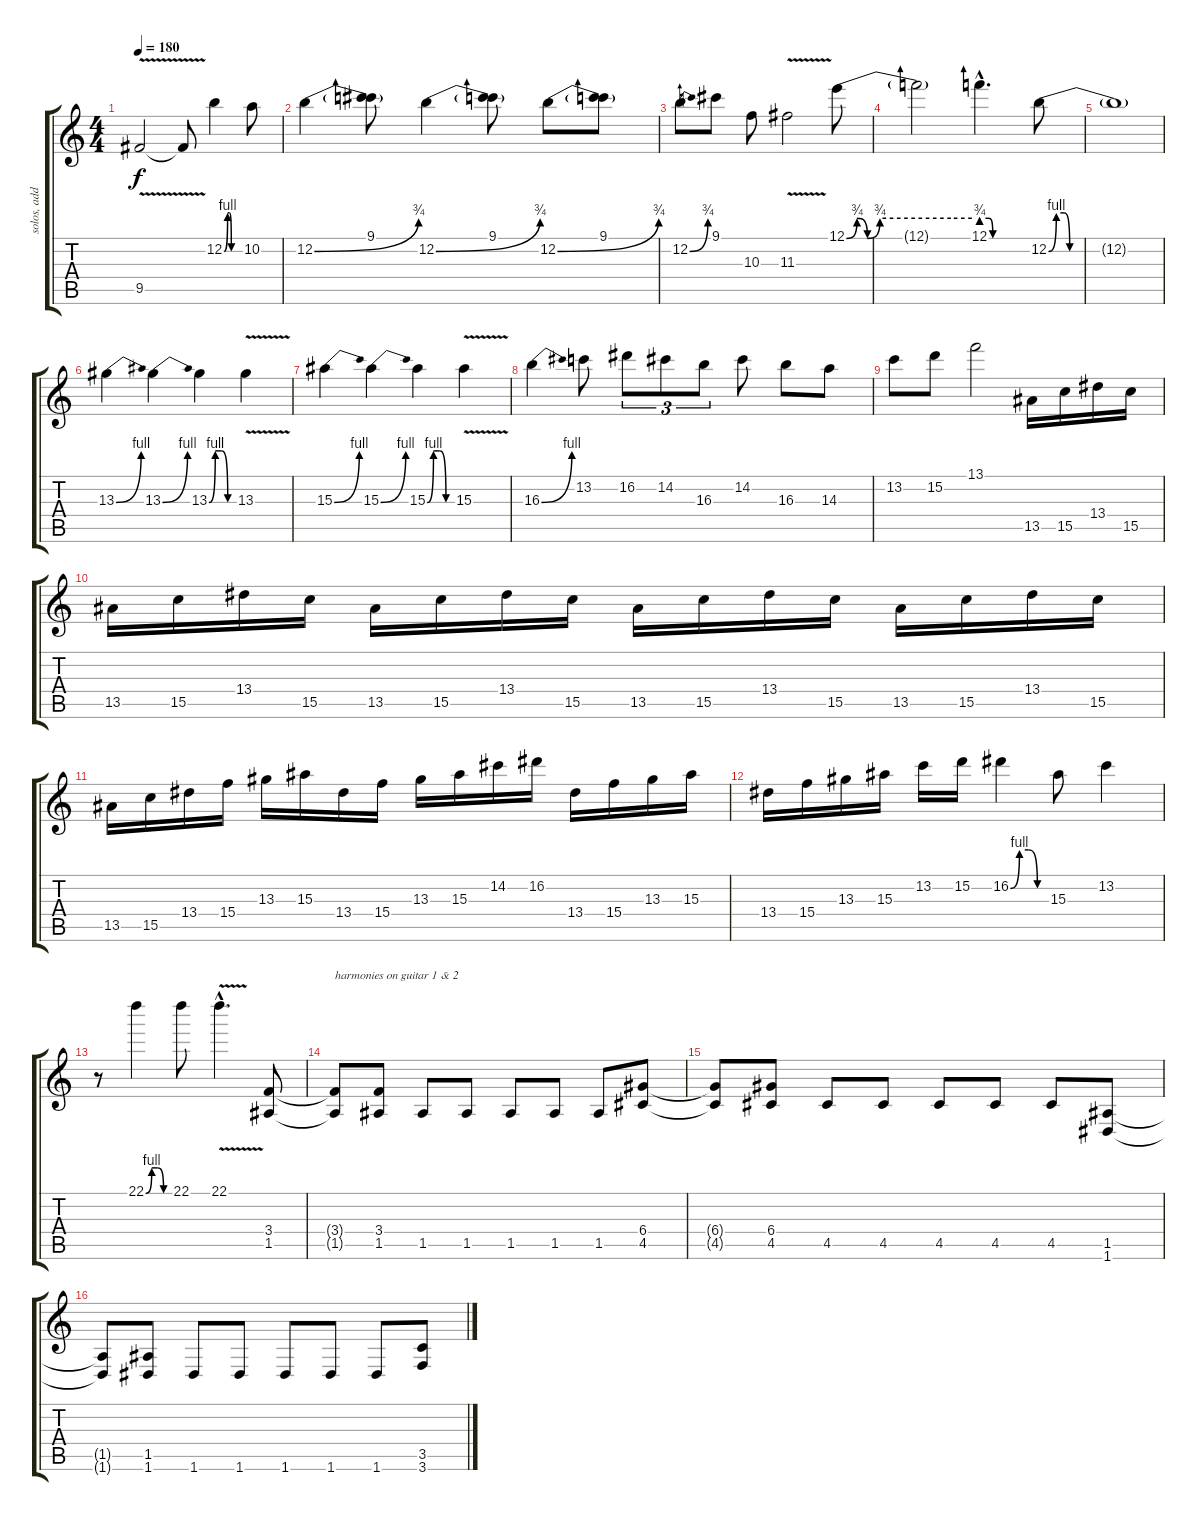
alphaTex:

\track ("solos, additional guitar" "solos, add") {instrument distortionguitar}
\staff {score tabs}
\tuning (E4 B3 G3 D3 A2 D2) {hide}
\ts (4 4)
\tempo 180
\clef g2
\ks c
9.5{v}.2{dy f} 9.5{t}.8 12.2{be (custom 0 0 13 4 20 4 27 0 60 0)}.4 10.2.8 |
12.2{be (bend 0 0 60 3)}.4 (9.1 12.2{t}).8 12.2{be (bend 0 0 60 3)}.4 (9.1 12.2{t}).8 12.2{be (bend 0 0 60 3)}.8 (9.1 12.2{t}).8 |
12.2{be (bend 0 0 60 3)}.8 9.1.8 10.3.8 11.3{v}.2 12.1{be (custom 0 0 5 3 10 0 16 3 50 3 60 3)}.8 |
12.1{t}.2 12.1{be (custom 0 3 10 3 15 0 20 0 40 0 60 0) hac}.4{d} 12.2{be (custom 0 0 4 4 8 4 11 0 14 0 22 0 60 0)}.8 |
12.2{t}.1 |
13.3{be (bend 0 0 60 4)}.4 13.3{be (bend 0 0 60 4)}.4 13.3{be (custom 0 0 15 4 30 4 45 0 60 0)}.4 13.3{v}.4 |
15.3{be (bend 0 0 60 4)}.4 15.3{be (bend 0 0 60 4)}.4 15.3{be (custom 0 0 15 4 30 4 45 0 60 0)}.4 15.3{v}.4 |
16.3{be (bend 0 0 60 4)}.4 13.2.8 16.2.8{tu (3 2)} 14.2.8{tu (3 2)} 16.3.8{tu (3 2)} 14.2.8 16.3.8 14.3.8 |
13.2.8 15.2.8 13.1.2 13.5.16 15.5.16 13.4.16 15.5.16 |
13.5.16 15.5.16 13.4.16 15.5.16 13.5.16 15.5.16 13.4.16 15.5.16 13.5.16 15.5.16 13.4.16 15.5.16 13.5.16 15.5.16 13.4.16 15.5.16 |
13.5.16 15.5.16 13.4.16 15.4.16 13.3.16 15.3.16 13.4.16 15.4.16 13.3.16 15.3.16 14.2.16 16.2.16 13.4.16 15.4.16 13.3.16 15.3.16 |
13.4.16 15.4.16 13.3.16 15.3.16 13.2.16 15.2.16 16.2{be (custom 0 0 15 4 30 4 45 0 60 0)}.4 15.3.8 13.2.4 |
r.8 22.1{be (custom 0 0 15 4 30 4 45 0 60 0)}.4 22.1.8 22.1{v hac}.4{d} (3.4 1.5).8{volume 13} |
(3.4{t} 1.5{t}).8{txt "harmonies on guitar 1 & 2"} (3.4 1.5).8 1.5.8 1.5.8 1.5.8 1.5.8 1.5.8 (6.4 4.5).8 |
(6.4{t} 4.5{t}).8 (6.4 4.5).8 4.5.8 4.5.8 4.5.8 4.5.8 4.5.8 (1.5 1.6).8 |
(1.5{t} 1.6{t}).8 (1.5 1.6).8 1.6.8 1.6.8 1.6.8 1.6.8 1.6.8 (3.5 3.6).8
